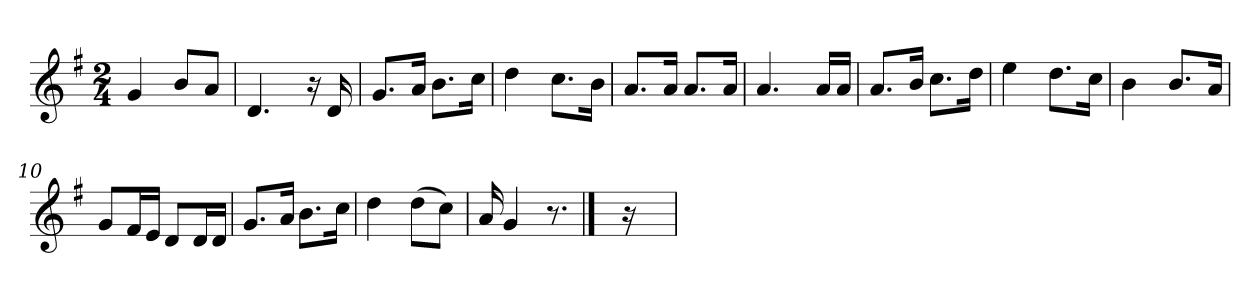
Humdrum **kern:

**kern
*part1
*staff1
*k[f#]
*M2/4
*MM120
=1
4g
8bL
8aJ
=2
4.d
16r
16d
=3
8.gL
16aJk
8.bL
16ccJk
=4
4dd
8.ccL
16bJk
=5
8.aL
16aJk
8.aL
16aJk
=6
4.a
16aLL
16aJJ
=7
8.aL
16bJk
8.ccL
16ddJk
=8
4ee
8.ddL
16ccJk
=9
4b
8.bL
16aJk
=10
8gL
16f#L
16eJJ
8dL
16dL
16dJJ
=11
8.gL
16aJk
8.bL
16ccJk
=12
4dd
(8ddL
8ccJ)
=13
16a
4g
8.r
==14
16r
=
*-
